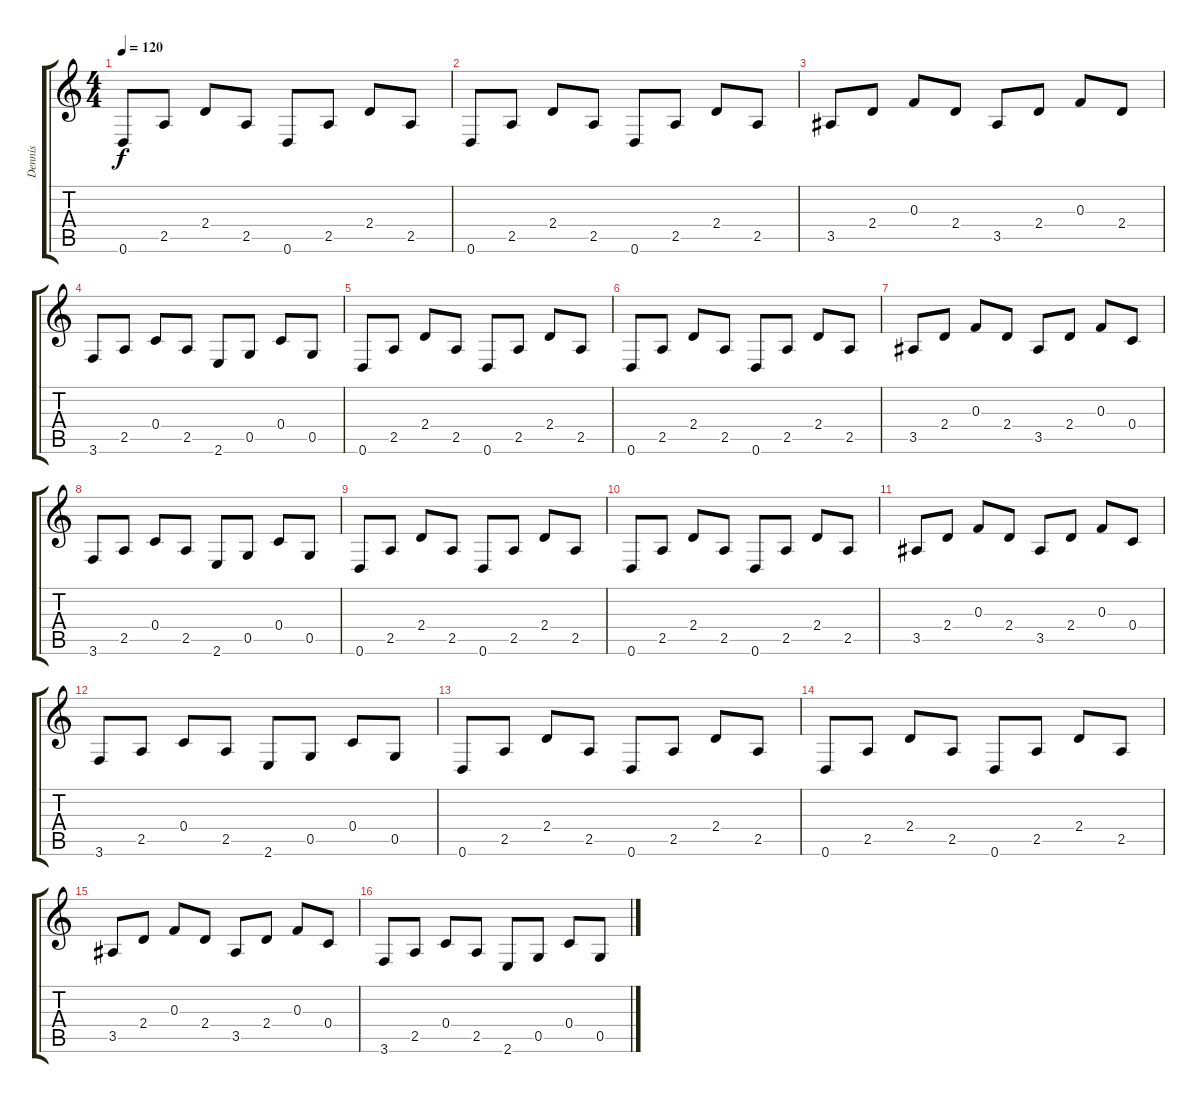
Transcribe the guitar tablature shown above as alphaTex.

\track ("Dennis" "Dennis") {instrument distortionguitar}
\staff {score tabs}
\tuning (D4 A3 F3 C3 G2 D2) {hide}
\ts (4 4)
\tempo 120
\clef g2
\ks c
0.6.8{dy f instrument electricguitarmuted} 2.5.8 2.4.8 2.5.8 0.6.8 2.5.8 2.4.8 2.5.8 |
0.6.8 2.5.8 2.4.8 2.5.8 0.6.8 2.5.8 2.4.8 2.5.8 |
3.5.8 2.4.8 0.3.8 2.4.8 3.5.8 2.4.8 0.3.8 2.4.8 |
3.6.8 2.5.8 0.4.8 2.5.8 2.6.8 0.5.8 0.4.8 0.5.8 |
0.6.8{instrument electricguitarmuted} 2.5.8 2.4.8 2.5.8 0.6.8 2.5.8 2.4.8 2.5.8 |
0.6.8 2.5.8 2.4.8 2.5.8 0.6.8 2.5.8 2.4.8 2.5.8 |
3.5.8 2.4.8 0.3.8 2.4.8 3.5.8 2.4.8 0.3.8 0.4.8 |
3.6.8 2.5.8 0.4.8 2.5.8 2.6.8 0.5.8 0.4.8 0.5.8 |
0.6.8{instrument electricguitarmuted} 2.5.8 2.4.8 2.5.8 0.6.8 2.5.8 2.4.8 2.5.8 |
0.6.8 2.5.8 2.4.8 2.5.8 0.6.8 2.5.8 2.4.8 2.5.8 |
3.5.8 2.4.8 0.3.8 2.4.8 3.5.8 2.4.8 0.3.8 0.4.8 |
3.6.8 2.5.8 0.4.8 2.5.8 2.6.8 0.5.8 0.4.8 0.5.8 |
0.6.8{instrument electricguitarmuted} 2.5.8 2.4.8 2.5.8 0.6.8 2.5.8 2.4.8 2.5.8 |
0.6.8 2.5.8 2.4.8 2.5.8 0.6.8 2.5.8 2.4.8 2.5.8 |
3.5.8 2.4.8 0.3.8 2.4.8 3.5.8 2.4.8 0.3.8 0.4.8 |
3.6.8 2.5.8 0.4.8 2.5.8 2.6.8 0.5.8 0.4.8 0.5.8
